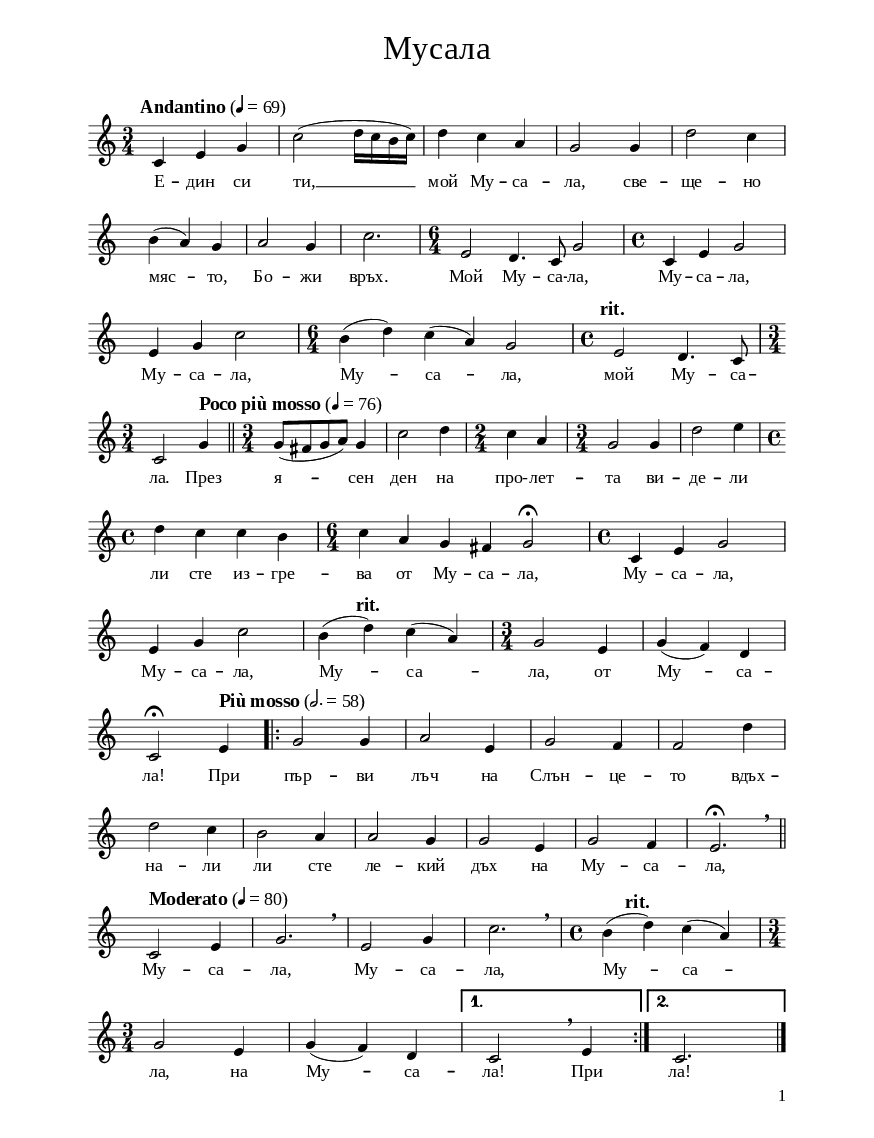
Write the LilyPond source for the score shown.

\version "2.24.3"

% include paper part and global functions
\include "include/globals.ily"

\bookpart {
  \label #'ref087
  \tocItem \markup "Мусала"
  \paper {
    print-all-headers = ##t
    print-page-number = ##t
    print-first-page-number = ##t

    % put page numbers on the bottom
    oddHeaderMarkup = \markup ""
    evenHeaderMarkup = \markup ""
    oddFooterMarkup = \markup
    \fill-line {
      ""
      \if \should-print-page-number \fromproperty #'page:page-number-string
    }
    evenFooterMarkup = \markup
    \fill-line {
      \if \should-print-page-number \fromproperty #'page:page-number-string
      ""
    }

    left-margin = 1.5\cm
    right-margin = 1.5\cm
    top-margin = 1.6\cm
    bottom-margin = 1.2\cm
    ragged-bottom = ##t % do not spread the staves to fill the whole vertical space

    % change distance between staves
    system-system-spacing =
    #'((basic-distance . 10)
       (minimum-distance . 6)
       (padding . 1)
       (stretchability . 12))
  }

  \score {
    \include "include/score-layout.ily"

    \new Voice \absolute {
      \clef treble
      \key c \major
      \time 3/4
      \tempoFunc "Andantino" 4 "69"

      c'4 e'4 g'4 | c''2 ( d''16 c'' b' c'' ) |  d''4 c''4 a'4 | g'2 g'4 |

      d''2 c''4  | \break

      b'4 ( a'4 ) g'4 | a'2 g'4 | c''2.| \time 6/4 e'2 d'4. c'8 g'2 |

      \time 4/4 c'4 e'4  g'2  | \break

      e'4 g'4 c''2 |

      \time 6/4 b'4 ( d''4 ) c''4 ( a'4 ) g'2 \tempo "rit." |

      \time 4/4 e'2 d'4. c'8 | \break

      \time 3/4 c'2 \tempoFunc "Poco più mosso" 4 "76" g'4  | \bar "||"

      \time 3/4



      g'8 ( fis'8 g'8 a'8 ) g'4 |

      c''2 d''4 | \time 2/4 c''4 a'4 |\time 3/4 g'2 g'4 | d''2 e''4 | \break

      \time 4/4 d''4 c'' c'' b' |

      \time 6/4 c''4 a' g' fis' g'2 \fermata |

      \time 4/4 c'4 e'4 g'2 | \break

      e'4 g'4 c''2  | \tempo "        rit." b'4 ( d''4 ) c''4 ( a'4 ) |

      \time 3/4 g'2 e'4 |

      g'4 ( f'4 ) d'4 | \break

      c'2\fermata

      \tempoFunc "Più mosso" 2. "58"

      e'4 | \repeat volta 2 {
        g'2 g'4 | a'2 e'4 | g'2 f'4 f'2 d''4 |\break

        d''2 c''4 | b'2 a'4 | a'2 g'4 | g'2 e'4 | g'2 f'4 | e'2.\fermata \breathe \bar "||" \break

        \tempoFunc "Moderato" 4 "80"

        c'2 e'4 |  g'2. \breathe |

        e'2 g'4 | c''2. \breathe | \time 4/4 \tempo "        rit." b'4 ( d''4 ) c''4 ( a'4 ) \break

        \time 3/4 g'2 e'4 | g'4 ( f'4 ) d'4
      } \alternative { { c'2  \breathe e'4 } {c'2. } } \bar "|."

    }



    \addlyrics {
      Е -- дин си ти, __ мой Му -- са -- ла, све -- ще -- но

      мяс -- то, Бо -- жи връх.  Мой Му -- са -- ла, Му -- са -- ла,

      Му -- са -- ла, Му -- са -- ла, мой Му -- са -- ла.

      През я -- сен ден на "про-" -- лет -- та ви -- де -- ли

      ли сте из -- гре -- ва от Му -- са -- ла,    Му -- са -- ла,

      Му -- са -- ла,  Му -- са -- ла,  от Му -- са -- ла! При пър -- ви

      лъч на Слън -- це -- то вдъх -- на -- ли ли сте ле -- кий дъх на Му -- са -- ла,

      Му -- са -- ла, Му -- са -- ла, Му -- са -- ла, на Му -- са -- ла! При ла!
    }

    \header {
      title = \titleFunc #'ref_desc_10 "Мусала" "Musala"
    }

    \midi{}

  } % score



} % bookpart


